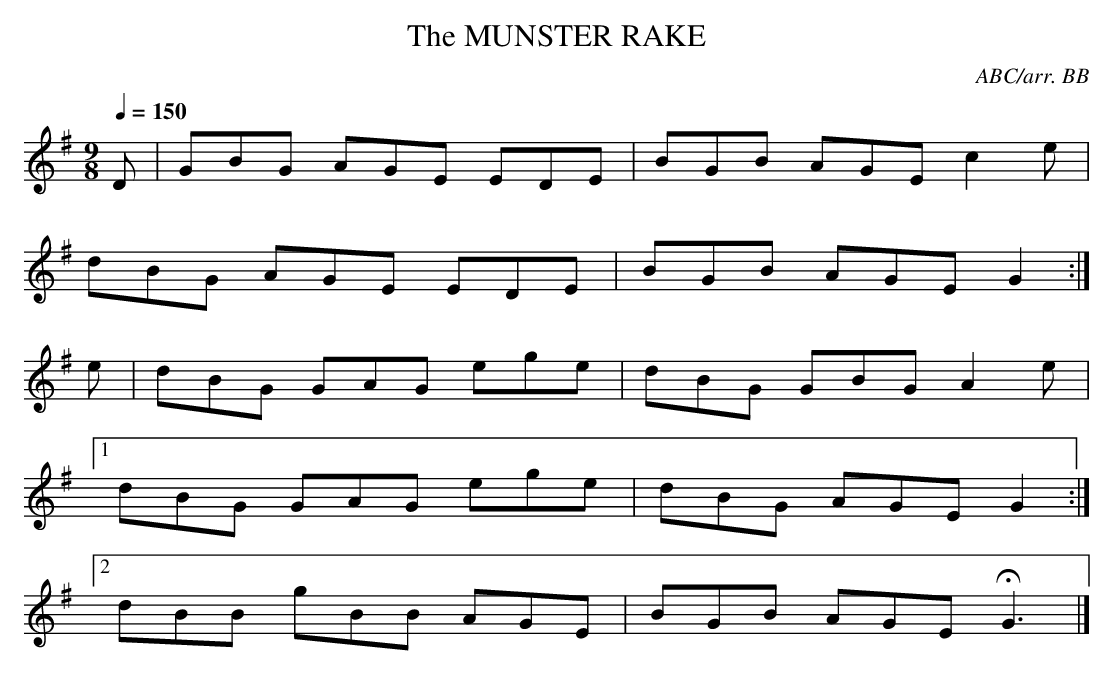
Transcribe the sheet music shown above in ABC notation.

X:1
T:MUNSTER RAKE, The
C:ABC/arr. BB
Y:"Irish"
Q:1/4=150
M:9/8
L:1/8
K:G
D|GBG AGE EDE|BGB AGE c2e|
dBG AGE EDE|BGB AGE G2 :|
e|dBG GAG ege|dBG GBG A2e|
[1 dBG GAG ege|dBG AGE G2:|
[2 dBB gBB AGE|BGB AGE HG3 |]
